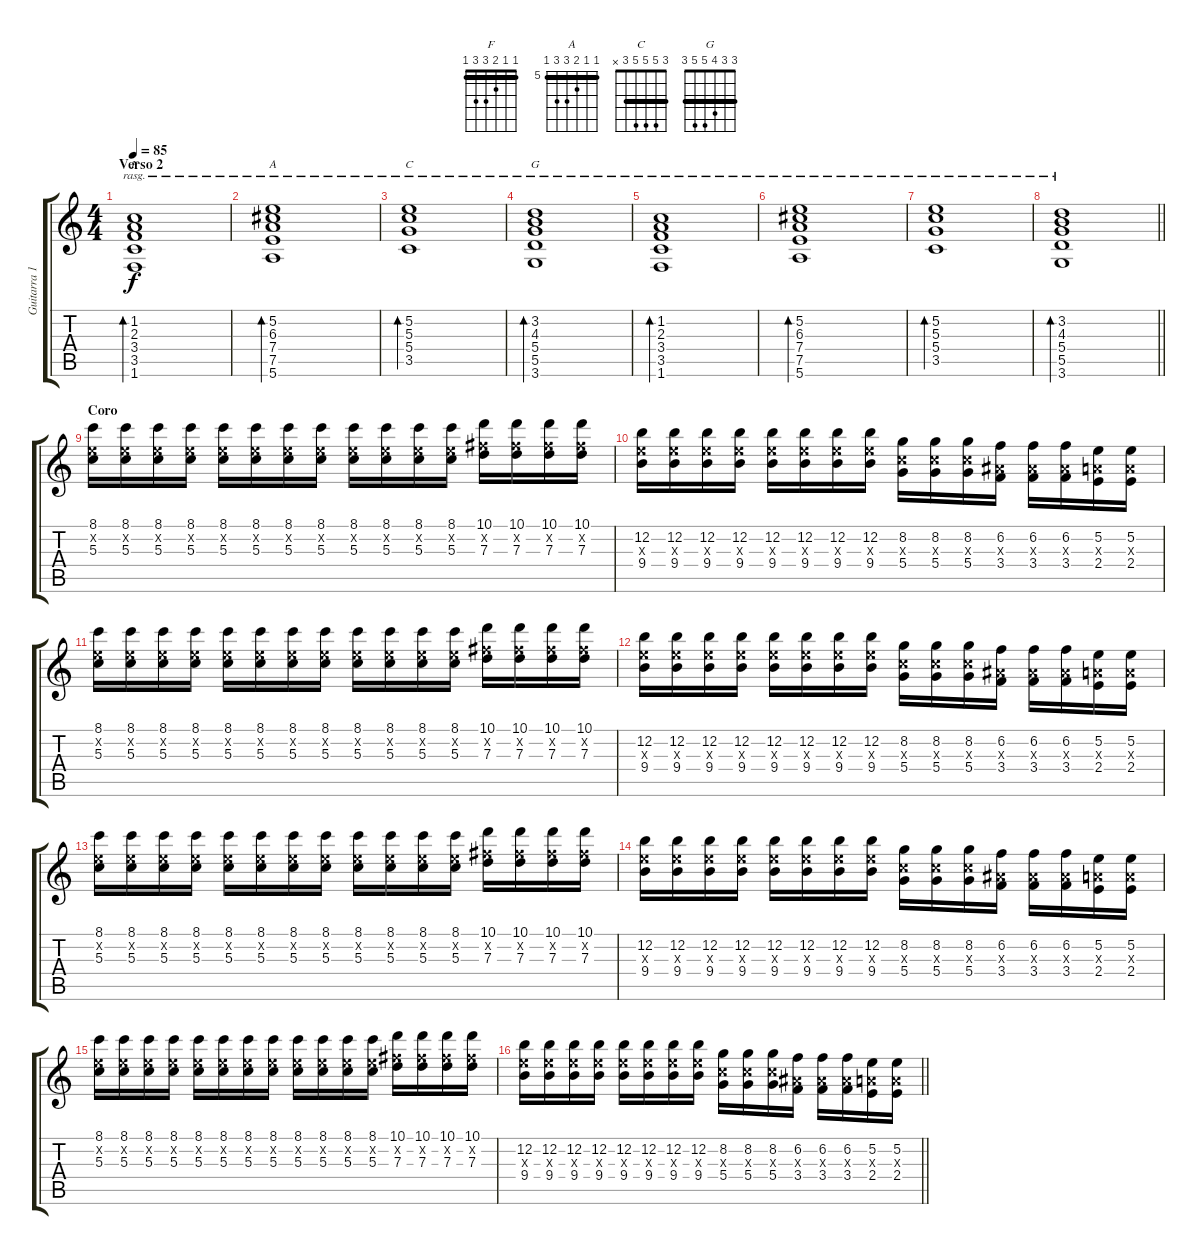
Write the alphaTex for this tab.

\track ("Guitarra 1" "Guitarra 1") {instrument distortionguitar}
\staff {score tabs}
\tuning (E4 B3 G3 D3 A2 E2) {hide}
\chord ("F" 1 1 2 3 3 1) {barre 1}
\chord ("A" 5 5 6 7 7 5) {firstfret 5 barre 5}
\chord ("C" 3 5 5 5 3 x) {barre 3}
\chord ("G" 3 3 4 5 5 3) {barre 3}
\ts (4 4)
\section ("" "Verso 2")
\tempo 85
\clef g2
\ks c
(1.2 2.3 3.4 3.5 1.6).1{bd 60 ch "F" rasg ii dy f volume 7} |
(5.2 6.3 7.4 7.5 5.6).1{bd 60 ch "A" rasg ii} |
(5.2 5.3 5.4 3.5).1{bd 60 ch "C" rasg ii} |
(3.2 4.3 5.4 5.5 3.6).1{bd 60 ch "G" rasg ii} |
(1.2 2.3 3.4 3.5 1.6).1{bd 60 rasg ii volume 7} |
(5.2 6.3 7.4 7.5 5.6).1{bd 60 rasg ii} |
(5.2 5.3 5.4 3.5).1{bd 60 rasg ii} |
\barLineRight lightlight
(3.2 4.3 5.4 5.5 3.6).1{bd 60 rasg ii} |
\section ("" "Coro")
(8.1 5.2{x} 5.3).16{instrument distortionguitar} (8.1 5.2{x} 5.3).16 (8.1 5.2{x} 5.3).16 (8.1 5.2{x} 5.3).16 (8.1 5.2{x} 5.3).16 (8.1 5.2{x} 5.3).16 (8.1 5.2{x} 5.3).16 (8.1 5.2{x} 5.3).16 (8.1 5.2{x} 5.3).16 (8.1 5.2{x} 5.3).16 (8.1 5.2{x} 5.3).16 (8.1 5.2{x} 5.3).16 (10.1 7.2{x} 7.3).16 (10.1 7.2{x} 7.3).16 (10.1 7.2{x} 7.3).16 (10.1 7.2{x} 7.3).16 |
(12.2 9.3{x} 9.4).16 (12.2 9.3{x} 9.4).16 (12.2 9.3{x} 9.4).16 (12.2 9.3{x} 9.4).16 (12.2 9.3{x} 9.4).16 (12.2 9.3{x} 9.4).16 (12.2 9.3{x} 9.4).16 (12.2 9.3{x} 9.4).16 (8.2 5.3{x} 5.4).16 (8.2 5.3{x} 5.4).16 (8.2 5.3{x} 5.4).16 (6.2 3.3{x} 3.4).16 (6.2 3.3{x} 3.4).16 (6.2 3.3{x} 3.4).16 (5.2 2.3{x} 2.4).16 (5.2 2.3{x} 2.4).16 |
(8.1 5.2{x} 5.3).16 (8.1 5.2{x} 5.3).16 (8.1 5.2{x} 5.3).16 (8.1 5.2{x} 5.3).16 (8.1 5.2{x} 5.3).16 (8.1 5.2{x} 5.3).16 (8.1 5.2{x} 5.3).16 (8.1 5.2{x} 5.3).16 (8.1 5.2{x} 5.3).16 (8.1 5.2{x} 5.3).16 (8.1 5.2{x} 5.3).16 (8.1 5.2{x} 5.3).16 (10.1 7.2{x} 7.3).16 (10.1 7.2{x} 7.3).16 (10.1 7.2{x} 7.3).16 (10.1 7.2{x} 7.3).16 |
(12.2 9.3{x} 9.4).16 (12.2 9.3{x} 9.4).16 (12.2 9.3{x} 9.4).16 (12.2 9.3{x} 9.4).16 (12.2 9.3{x} 9.4).16 (12.2 9.3{x} 9.4).16 (12.2 9.3{x} 9.4).16 (12.2 9.3{x} 9.4).16 (8.2 5.3{x} 5.4).16 (8.2 5.3{x} 5.4).16 (8.2 5.3{x} 5.4).16 (6.2 3.3{x} 3.4).16 (6.2 3.3{x} 3.4).16 (6.2 3.3{x} 3.4).16 (5.2 2.3{x} 2.4).16 (5.2 2.3{x} 2.4).16 |
(8.1 5.2{x} 5.3).16 (8.1 5.2{x} 5.3).16 (8.1 5.2{x} 5.3).16 (8.1 5.2{x} 5.3).16 (8.1 5.2{x} 5.3).16 (8.1 5.2{x} 5.3).16 (8.1 5.2{x} 5.3).16 (8.1 5.2{x} 5.3).16 (8.1 5.2{x} 5.3).16 (8.1 5.2{x} 5.3).16 (8.1 5.2{x} 5.3).16 (8.1 5.2{x} 5.3).16 (10.1 7.2{x} 7.3).16 (10.1 7.2{x} 7.3).16 (10.1 7.2{x} 7.3).16 (10.1 7.2{x} 7.3).16 |
(12.2 9.3{x} 9.4).16 (12.2 9.3{x} 9.4).16 (12.2 9.3{x} 9.4).16 (12.2 9.3{x} 9.4).16 (12.2 9.3{x} 9.4).16 (12.2 9.3{x} 9.4).16 (12.2 9.3{x} 9.4).16 (12.2 9.3{x} 9.4).16 (8.2 5.3{x} 5.4).16 (8.2 5.3{x} 5.4).16 (8.2 5.3{x} 5.4).16 (6.2 3.3{x} 3.4).16 (6.2 3.3{x} 3.4).16 (6.2 3.3{x} 3.4).16 (5.2 2.3{x} 2.4).16 (5.2 2.3{x} 2.4).16 |
(8.1 5.2{x} 5.3).16 (8.1 5.2{x} 5.3).16 (8.1 5.2{x} 5.3).16 (8.1 5.2{x} 5.3).16 (8.1 5.2{x} 5.3).16 (8.1 5.2{x} 5.3).16 (8.1 5.2{x} 5.3).16 (8.1 5.2{x} 5.3).16 (8.1 5.2{x} 5.3).16 (8.1 5.2{x} 5.3).16 (8.1 5.2{x} 5.3).16 (8.1 5.2{x} 5.3).16 (10.1 7.2{x} 7.3).16 (10.1 7.2{x} 7.3).16 (10.1 7.2{x} 7.3).16 (10.1 7.2{x} 7.3).16 |
\barLineRight lightlight
(12.2 9.3{x} 9.4).16 (12.2 9.3{x} 9.4).16 (12.2 9.3{x} 9.4).16 (12.2 9.3{x} 9.4).16 (12.2 9.3{x} 9.4).16 (12.2 9.3{x} 9.4).16 (12.2 9.3{x} 9.4).16 (12.2 9.3{x} 9.4).16 (8.2 5.3{x} 5.4).16 (8.2 5.3{x} 5.4).16 (8.2 5.3{x} 5.4).16 (6.2 3.3{x} 3.4).16 (6.2 3.3{x} 3.4).16 (6.2 3.3{x} 3.4).16 (5.2 2.3{x} 2.4).16 (5.2 2.3{x} 2.4).16
